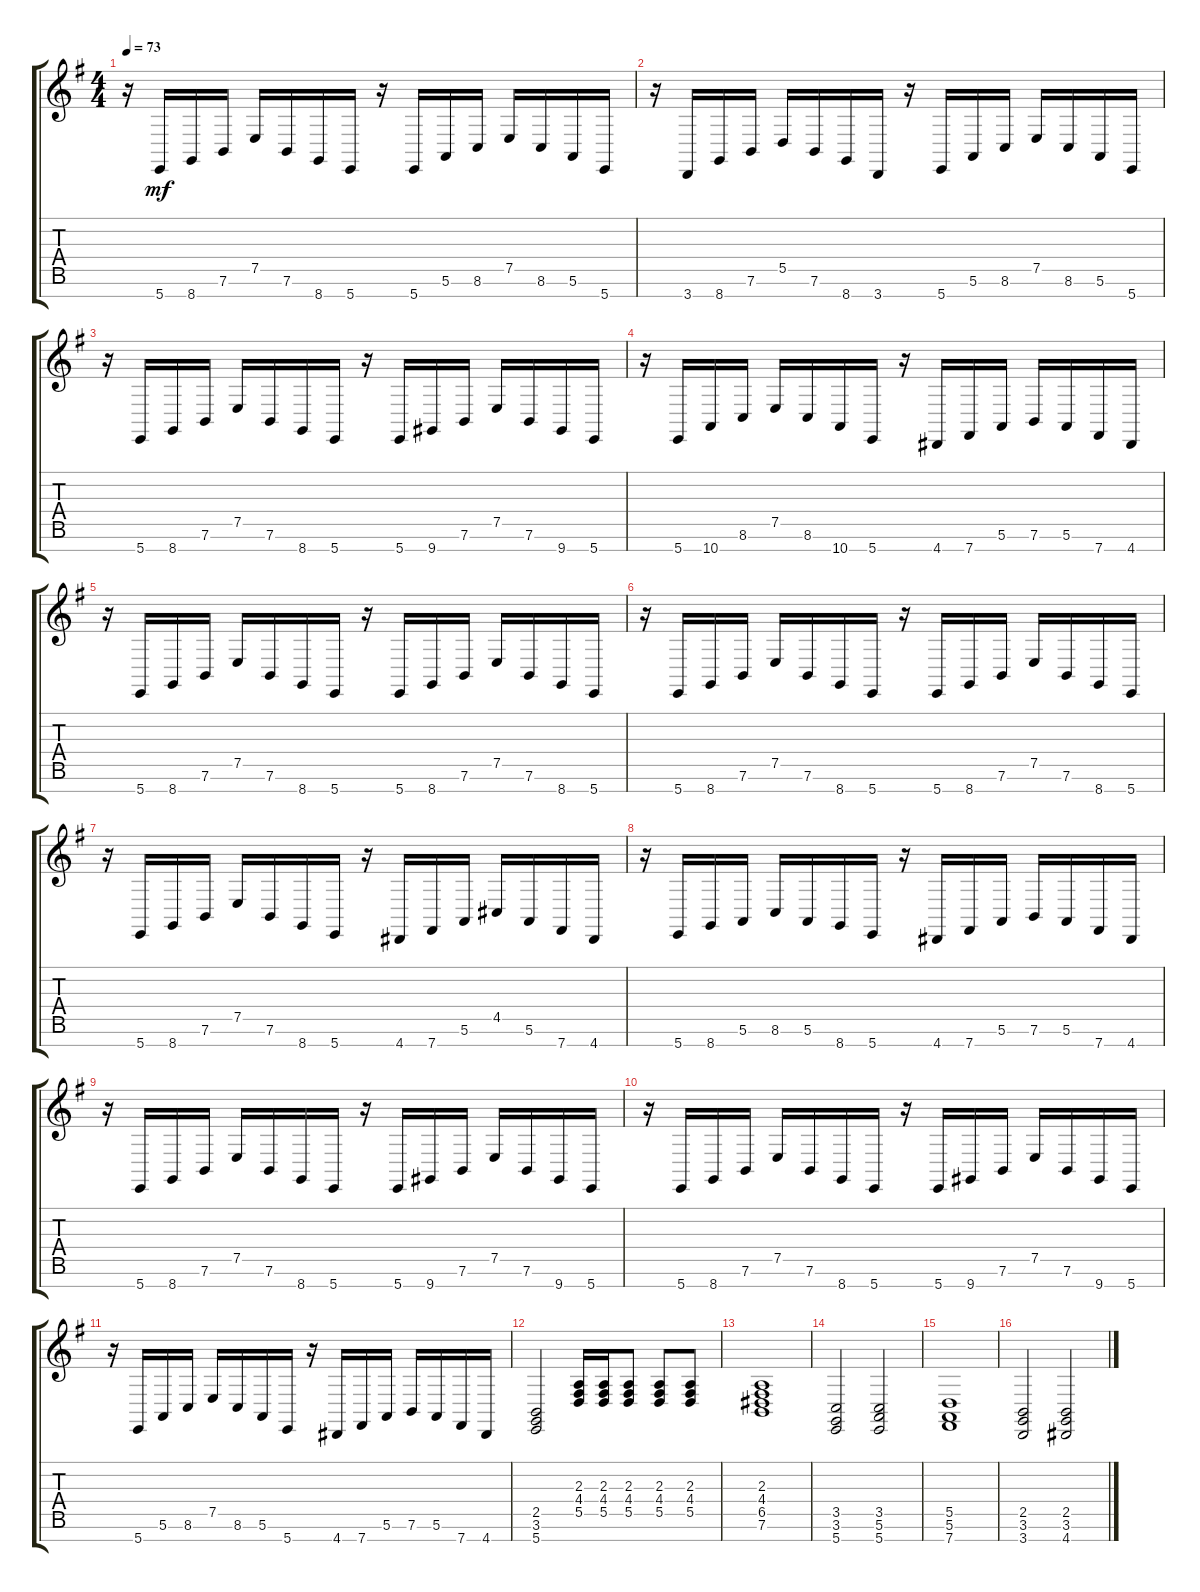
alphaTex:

\track "" {instrument churchorgan}
\staff {score tabs}
\tuning (E4 B3 G3 D3 A2 E2 B1) {hide}
\ts (4 4)
\tempo 73
\clef g2
\ks eminor
r.16{dy mf} 5.7.16 8.7.16 7.6.16 7.5.16 7.6.16 8.7.16 5.7.16 r.16 5.7.16 5.6.16 8.6.16 7.5.16 8.6.16 5.6.16 5.7.16 |
r.16 3.7.16 8.7.16 7.6.16 5.5.16 7.6.16 8.7.16 3.7.16 r.16 5.7.16 5.6.16 8.6.16 7.5.16 8.6.16 5.6.16 5.7.16 |
r.16 5.7.16 8.7.16 7.6.16 7.5.16 7.6.16 8.7.16 5.7.16 r.16 5.7.16 9.7.16 7.6.16 7.5.16 7.6.16 9.7.16 5.7.16 |
r.16 5.7.16 10.7.16 8.6.16 7.5.16 8.6.16 10.7.16 5.7.16 r.16 4.7.16 7.7.16 5.6.16 7.6.16 5.6.16 7.7.16 4.7.16 |
r.16 5.7.16 8.7.16 7.6.16 7.5.16 7.6.16 8.7.16 5.7.16 r.16 5.7.16 8.7.16 7.6.16 7.5.16 7.6.16 8.7.16 5.7.16 |
r.16 5.7.16 8.7.16 7.6.16 7.5.16 7.6.16 8.7.16 5.7.16 r.16 5.7.16 8.7.16 7.6.16 7.5.16 7.6.16 8.7.16 5.7.16 |
r.16 5.7.16 8.7.16 7.6.16 7.5.16 7.6.16 8.7.16 5.7.16 r.16 4.7.16 7.7.16 5.6.16 4.5.16 5.6.16 7.7.16 4.7.16 |
r.16 5.7.16 8.7.16 5.6.16 8.6.16 5.6.16 8.7.16 5.7.16 r.16 4.7.16 7.7.16 5.6.16 7.6.16 5.6.16 7.7.16 4.7.16 |
r.16 5.7.16 8.7.16 7.6.16 7.5.16 7.6.16 8.7.16 5.7.16 r.16 5.7.16 9.7.16 7.6.16 7.5.16 7.6.16 9.7.16 5.7.16 |
r.16 5.7.16 8.7.16 7.6.16 7.5.16 7.6.16 8.7.16 5.7.16 r.16 5.7.16 9.7.16 7.6.16 7.5.16 7.6.16 9.7.16 5.7.16 |
r.16 5.7.16 5.6.16 8.6.16 7.5.16 8.6.16 5.6.16 5.7.16 r.16 4.7.16 7.7.16 5.6.16 7.6.16 5.6.16 7.7.16 4.7.16 |
(2.5 3.6 5.7).2 (2.3 4.4 5.5).16 (2.3 4.4 5.5).16 (2.3 4.4 5.5).8 (2.3 4.4 5.5).8 (2.3 4.4 5.5).8 |
(2.3 4.4 6.5 7.6).1 |
(3.5 3.6 5.7).2 (3.5 5.6 5.7).2 |
(5.5 5.6 7.7).1 |
(2.5 3.6 3.7).2 (2.5 3.6 4.7).2
